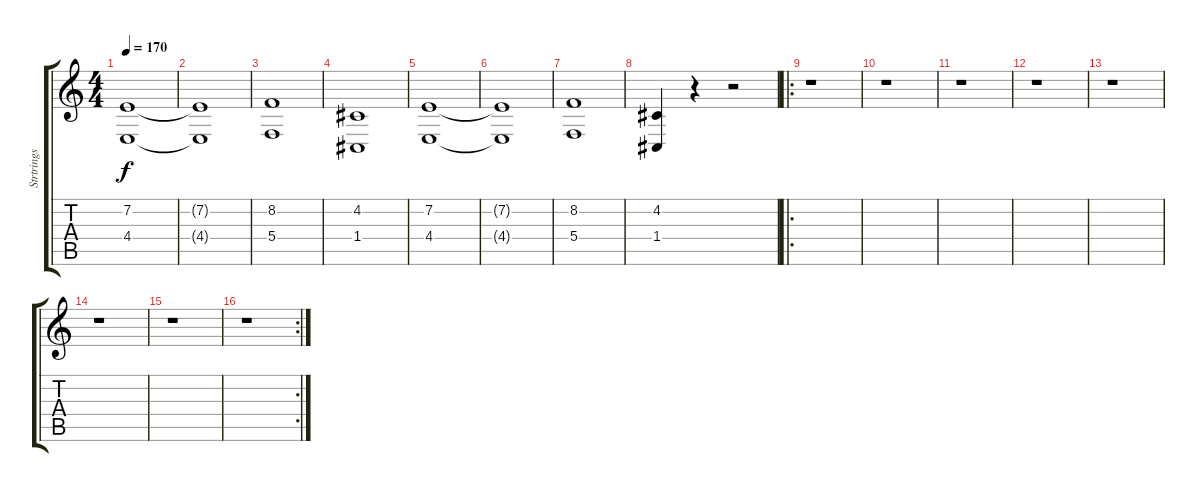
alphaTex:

\track ("Strtrings" "Strtrings") {instrument stringensemble1}
\staff {score tabs}
\tuning (D4 A3 F3 C3 G2 C2) {hide}
\ts (4 4)
\tempo 170
\clef g2
\ks c
(7.2 4.4).1{dy f} |
(7.2{t} 4.4{t}).1 |
(8.2 5.4).1 |
(4.2 1.4).1 |
(7.2 4.4).1 |
(7.2{t} 4.4{t}).1 |
(8.2 5.4).1 |
(4.2 1.4).4 r.4 r.2 |
\ro
r.1 |
r.1 |
r.1 |
r.1 |
r.1 |
r.1 |
r.1 |
\rc 2
r.1
